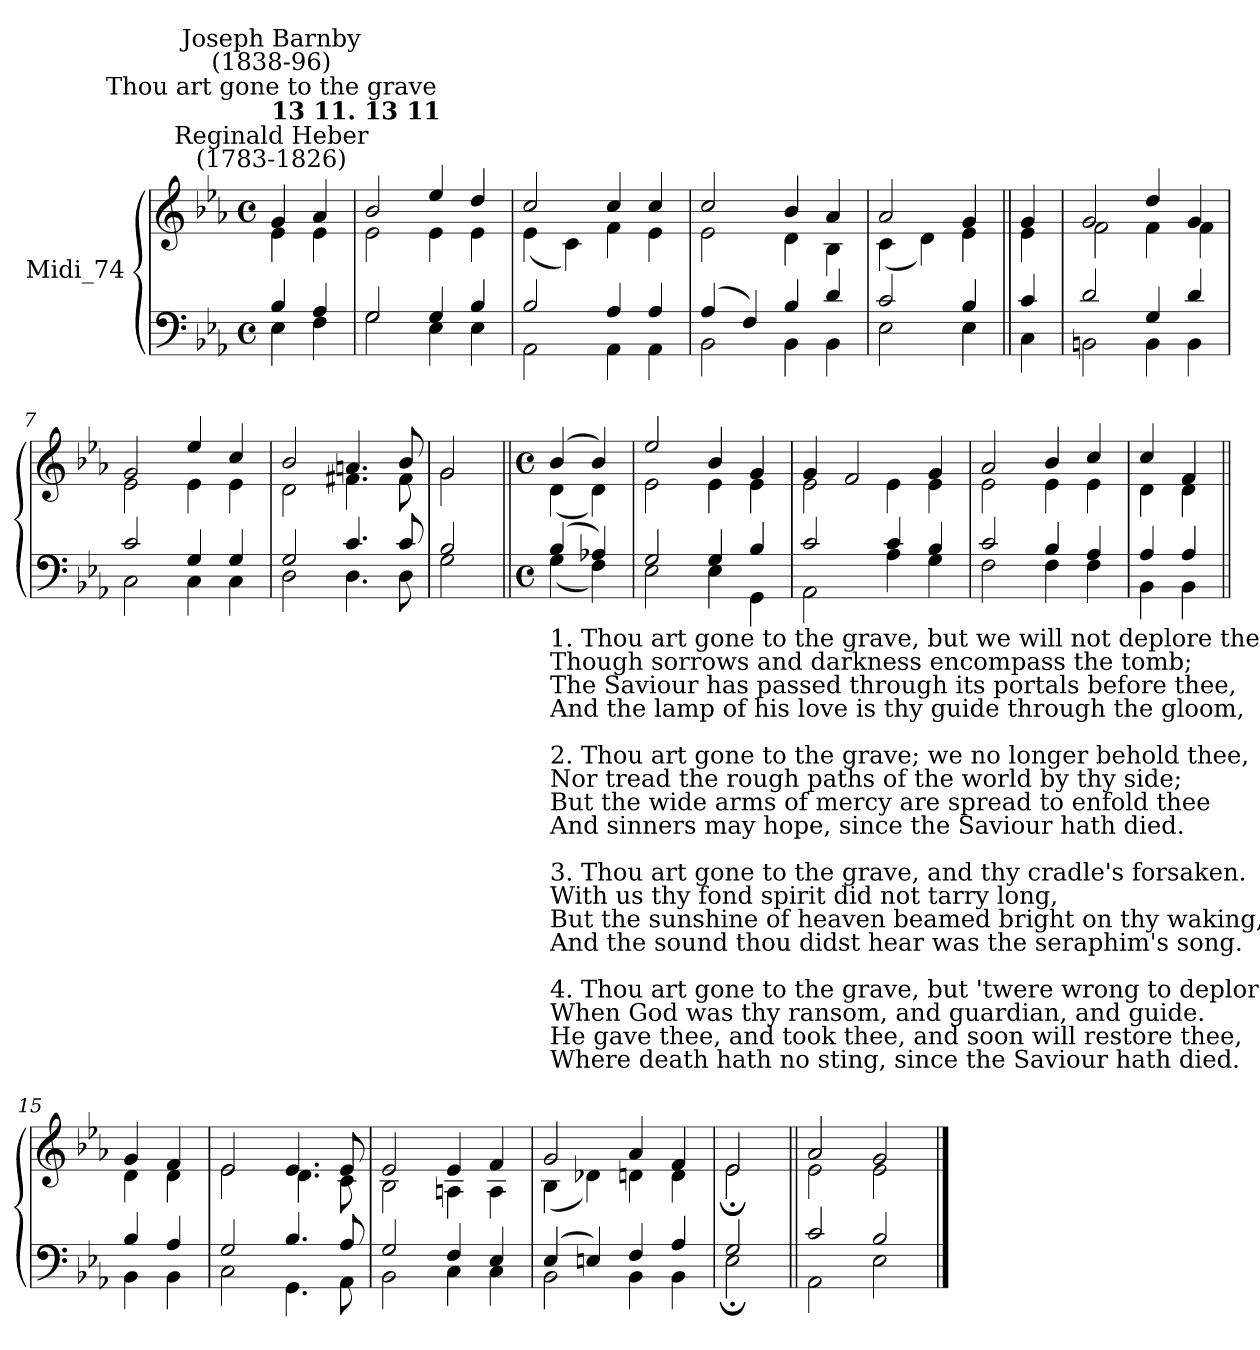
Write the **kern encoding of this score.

**kern	**kern
*part2	*part1
*staff2	*staff1
*I"Midi_74	*I"Midi_74
*clefF4	*clefG2
*k[b-e-a-]	*k[b-e-a-]
*E-:	*E-:
*M4/4	*M4/4
*met(c)	*met(c)
=	=
*^	*^
!	!	!LO:TX:a:cj:t=Reginald Heber\n(1783-1826)	!
!	!	!LO:TX:a:B:t=13 11. 13 11	!
!	!	!LO:TX:a:cj:t=Thou art gone to the grave	!
!	!	!LO:TX:a:cj:t=Joseph Barnby\n(1838-96)	!
4B-/	4E-\	4g/	4e-\
4A-/	4F\	4a-/	4e-\
=1	=1	=1	=1
2G/	2G\	2b-/	2e-\
4G/	4E-\	4ee-/	4e-\
4B-/	4E-\	4dd/	4e-\
=2	=2	=2	=2
2B-/	2AA-\	2cc/	(<4e-\
.	.	.	4c\)
4A-/	4AA-\	4cc/	4f\
4A-/	4AA-\	4cc/	4e-\
=3	=3	=3	=3
(>4A-/	2BB-\	2cc/	2e-\
4F/)	.	.	.
4B-/	4BB-\	4b-/	4d\
4d/	4BB-\	4a-/	4B-\
=4	=4	=4	=4
2c/	2E-\	2a-/	(<4c\
.	.	.	4d\)
4B-/	4E-\	4g/	4e-\
=5||	=5||	=5||	=5||
4c/	4C\	4g/	4e-\
=6	=6	=6	=6
2d/	2BBn\	2g/	2f\
4G/	4BB\	4dd/	4f\
4d/	4BB\	4g/	4f\
=7	=7	=7	=7
2c/	2C\	2g/	2e-\
4G/	4C\	4ee-/	4e-\
4G/	4C\	4cc/	4e-\
=8	=8	=8	=8
2G/	2D\	2b-/	2d\
4.c/	4.D\	4.an/	4.f#X\
8c/	8D\	8b-/	8f#\
=9	=9	=9	=9
2B-/	2G\	2g/	2g\
!!LO:LB:g=z	!!
=10||	=10||	=10||	=10||
*M4/4	*	*M4/4	*
*met(c)	*	*met(c)	*
!LO:TX:b:t=1. Thou art gone to the grave, but we will not deplore thee;\nThough sorrows and darkness encompass the tomb;\nThe Saviour has passed through its portals before thee,\nAnd the lamp of his love is thy guide through the gloom,\n\n2. Thou art gone to the grave; we no longer behold thee,\nNor tread the rough paths of the world by thy side;\nBut the wide arms of mercy are spread to enfold thee\nAnd sinners may hope, since the Saviour hath died.\n\n3. Thou art gone to the grave, and thy cradle's forsaken.\nWith us thy fond spirit did not tarry long,\nBut the sunshine of heaven beamed bright on thy waking,\nAnd the sound thou didst hear was the seraphim's song.\n\n4. Thou art gone to the grave, but 'twere wrong to deplore thee,\nWhen God was thy ransom, and guardian, and guide.\nHe gave thee, and took thee, and soon will restore thee,\nWhere death hath no sting, since the Saviour hath died.	!	!	!
(>4B-/	(<4G\	(>4b-/	(<4d\
4A-X/)	4F\)	4b-/)	4d\)
=11	=11	=11	=11
2G/	2E-\	2ee-/	2e-\
4G/	4E-\	4b-/	4e-\
4B-/	4GG\	4g/	4e-\
=12	=12	=12	=12
2c/	2AA-\	4g/	2e-\
.	.	2f/	.
4c/	4A-\	.	4e-\
4B-/	4G\	4g/	4e-\
=13	=13	=13	=13
2c/	2F\	2a-/	2e-\
4B-/	4F\	4b-/	4e-\
4A-/	4F\	4cc/	4e-\
=14	=14	=14	=14
4A-/	4BB-\	4cc/	4d\
4A-/	4BB-\	4f/	4d\
=15||	=15||	=15||	=15||
4B-/	4BB-\	4g/	4d\
4A-/	4BB-\	4f/	4d\
=16	=16	=16	=16
2G/	2C\	2e-/	2e-\
4.B-/	4.GG\	4.e-/	4.d\
8A-/	8AA-\	8e-/	8c\
=17	=17	=17	=17
2G/	2BB-\	2e-/	2B-\
4F/	4C\	4e-/	4An\
4E-/	4C\	4f/	4A\
=18	=18	=18	=18
(>4E-/	2BB-\	2g/	(<4B-\
4En/)	.	.	4d-X\)
4F/	4BB-\	4a-/	4dn\
4A-/	4BB-\	4f/	4d\
=19	=19	=19	=19
2G/	2E-;\	2e-/	2e-;<\
=20||	=20||	=20||	=20||
2c/	2AA-\	2a-/	2e-\
2B-/	2E-\	2g/	2e-\
*v	*v	*	*
*	*v	*v
==	==
*-	*-
